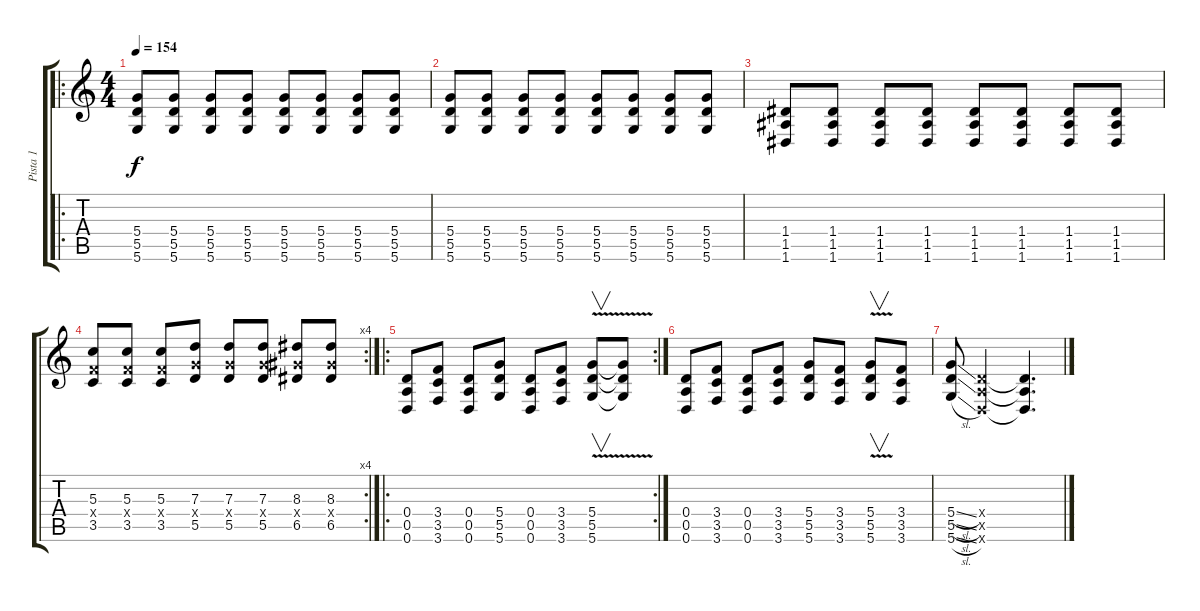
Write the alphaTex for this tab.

\track ("Pista 1" "Pista 1") {instrument distortionguitar}
\staff {score tabs}
\tuning (E4 B3 G3 D3 A2 D2) {hide}
\ro
\ts (4 4)
\tempo 154
\clef g2
\ks c
(5.4 5.5 5.6).8{dy f} (5.4 5.5 5.6).8 (5.4 5.5 5.6).8 (5.4 5.5 5.6).8 (5.4 5.5 5.6).8 (5.4 5.5 5.6).8 (5.4 5.5 5.6).8 (5.4 5.5 5.6).8 |
(5.4 5.5 5.6).8 (5.4 5.5 5.6).8 (5.4 5.5 5.6).8 (5.4 5.5 5.6).8 (5.4 5.5 5.6).8 (5.4 5.5 5.6).8 (5.4 5.5 5.6).8 (5.4 5.5 5.6).8 |
(1.4 1.5 1.6).8 (1.4 1.5 1.6).8 (1.4 1.5 1.6).8 (1.4 1.5 1.6).8 (1.4 1.5 1.6).8 (1.4 1.5 1.6).8 (1.4 1.5 1.6).8 (1.4 1.5 1.6).8 |
\rc 4
(5.3 3.4{x} 3.5).8 (5.3 3.4{x} 3.5).8 (5.3 3.4{x} 3.5).8 (7.3 5.4{x} 5.5).8 (7.3 5.4{x} 5.5).8 (7.3 5.4{x} 5.5).8 (8.3 6.4{x} 6.5).8 (8.3 6.4{x} 6.5).8 |
\ro
\rc 2
(0.4 0.5 0.6).8 (3.4 3.5 3.6).8 (0.4 0.5 0.6).8 (5.4 5.5 5.6).8 (0.4 0.5 0.6).8 (3.4 3.5 3.6).8 (5.4{v} 5.5{v} 5.6{v}).8{v} (5.4{t} 5.5{t} 5.6{t}).8 |
(0.4 0.5 0.6).8 (3.4 3.5 3.6).8 (0.4 0.5 0.6).8 (3.4 3.5 3.6).8 (5.4 5.5 5.6).8 (3.4 3.5 3.6).8 (5.4{v} 5.5{v} 5.6{v}).8{v} (3.4 3.5 3.6).8 |
(5.4{sl} 5.5{sl} 5.6{sl}).8 (0.4{x} 0.5{x} 0.6{x}).2 (0.4{t} 0.5{t} 0.6{t}).4{d}
